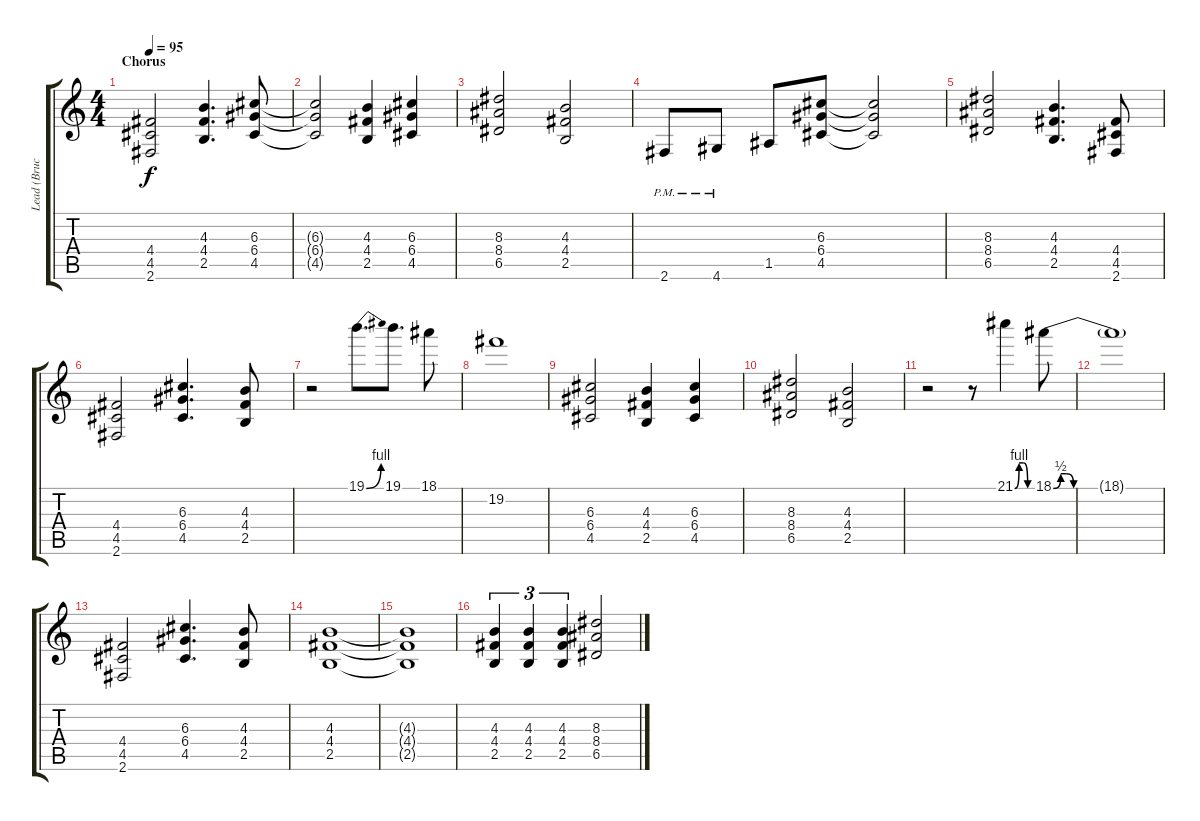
\track ("Lead (Bruce Kulick)" "Lead (Bruc") {instrument distortionguitar}
\staff {score tabs}
\tuning (E4 B3 G3 D3 A2 E2) {hide}
\ts (4 4)
\section ("" "Chorus")
\tempo 95
\clef g2
\ks c
(4.4 4.5 2.6).2{dy f} (4.3 4.4 2.5).4{d} (6.3 6.4 4.5).8 |
(6.3{t} 6.4{t} 4.5{t}).2 (4.3 4.4 2.5).4 (6.3 6.4 4.5).4 |
(8.3 8.4 6.5).2 (4.3 4.4 2.5).2 |
2.6{pm}.8 4.6{pm}.8 1.5.8 (6.3 6.4 4.5).8 (6.3{t} 6.4{t} 4.5{t}).2 |
(8.3 8.4 6.5).2 (4.3 4.4 2.5).4{d} (4.4 4.5 2.6).8 |
(4.4 4.5 2.6).2 (6.3 6.4 4.5).4{d} (4.3 4.4 2.5).8 |
r.2 19.1{be (bend 0 0 60 4)}.8{d} 19.1.8{d} 18.1.8 |
19.2.1 |
(6.3 6.4 4.5).2 (4.3 4.4 2.5).4 (6.3 6.4 4.5).4 |
(8.3 8.4 6.5).2 (4.3 4.4 2.5).2 |
r.2 r.8 21.1{be (custom 0 0 15 4 30 4 45 0 60 0)}.4 18.1{be (custom 0 0 4 2 7 2 11 0 14 0 17 0 45 0 60 0)}.8 |
18.1{t}.1 |
(4.4 4.5 2.6).2 (6.3 6.4 4.5).4{d} (4.3 4.4 2.5).8 |
(4.3 4.4 2.5).1 |
(4.3{t} 4.4{t} 2.5{t}).1 |
(4.3 4.4 2.5).4{tu (3 2)} (4.3 4.4 2.5).4{tu (3 2)} (4.3 4.4 2.5).4{tu (3 2)} (8.3 8.4 6.5).2
